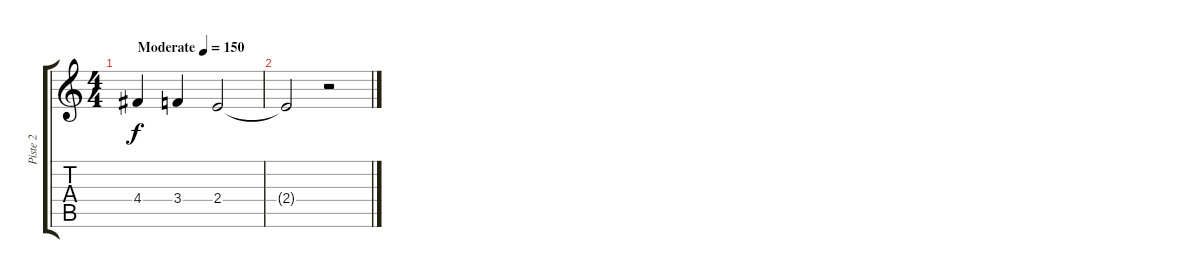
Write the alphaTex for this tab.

\track ("Piste 2" "Piste 2") {instrument acousticguitarsteel}
\staff {score tabs}
\tuning (E4 B3 G3 D3 A2 E2) {hide}
\ts (4 4)
\tempo (150 "Moderate")
\clef g2
\ks c
4.4.4{dy f instrument acousticguitarsteel} 3.4.4 2.4.2 |
2.4{t}.2 r.2
